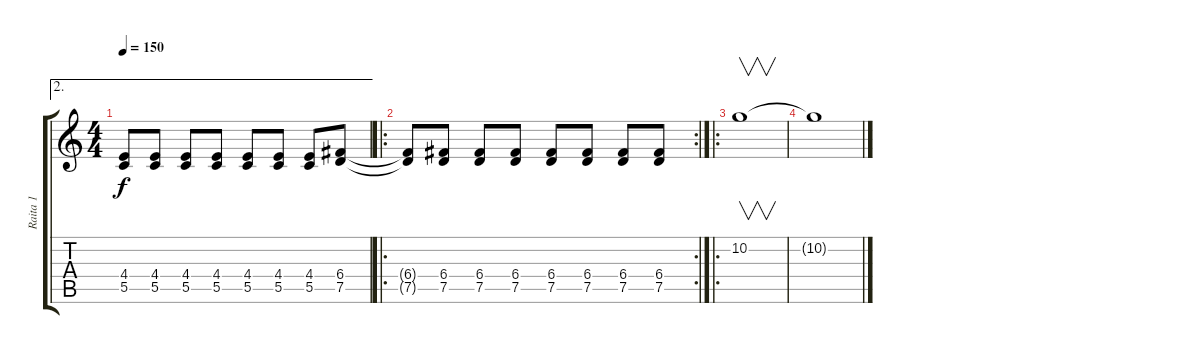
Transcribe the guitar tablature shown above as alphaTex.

\track ("Raita 1" "Raita 1") {instrument distortionguitar}
\staff {score tabs}
\tuning (D4 A3 F3 C3 G2 D2) {hide}
\ae 2
\ts (4 4)
\tempo 150
\clef g2
\ks c
(4.4 5.5).8{dy f} (4.4 5.5).8 (4.4 5.5).8 (4.4 5.5).8 (4.4 5.5).8 (4.4 5.5).8 (4.4 5.5).8 (6.4 7.5).8 |
\ro
\rc 2
(6.4{t} 7.5{t}).8 (6.4 7.5).8 (6.4 7.5).8 (6.4 7.5).8 (6.4 7.5).8 (6.4 7.5).8 (6.4 7.5).8 (6.4 7.5).8 |
\ro
10.2.1{v} |
10.2{t}.1
